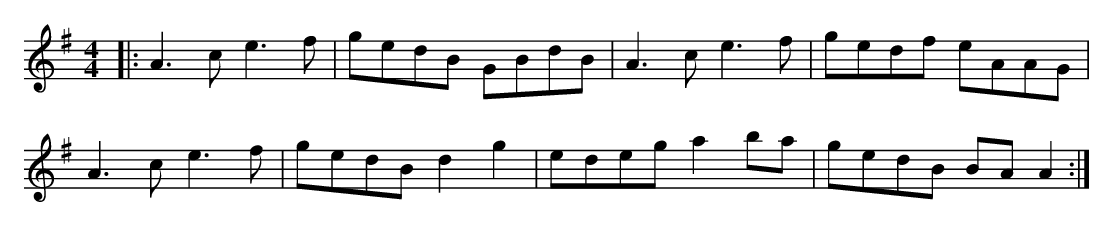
X:1
M:4/4
K:Ador
|:A3 c e3 f|gedB GBdB|A3 c e3 f|gedf eAAG|
A3 c e3 f|gedB d2 g2|edeg a2 ba|gedB BA A2:|
